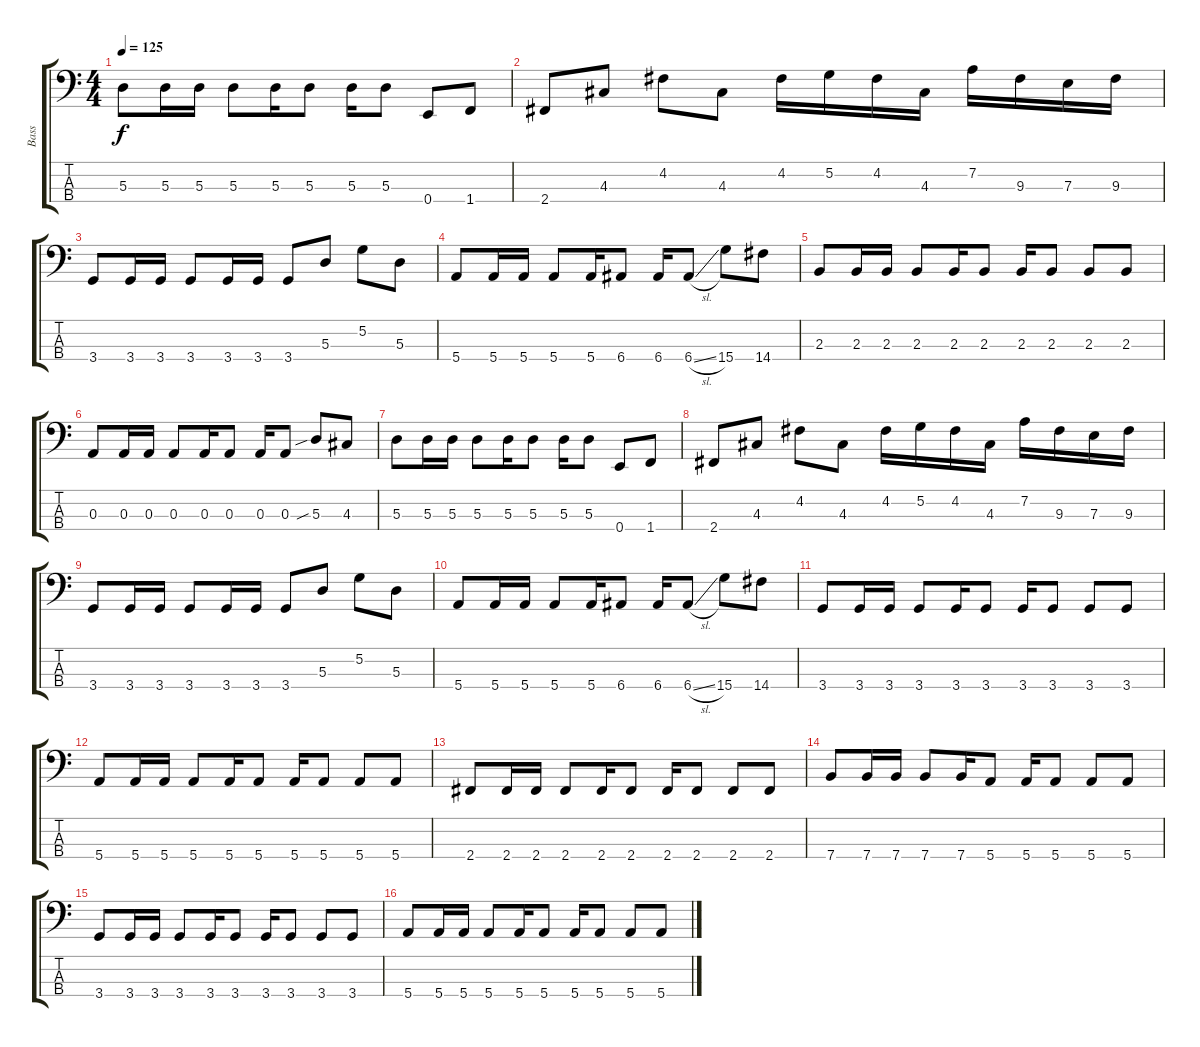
\track ("Bass" "Bass") {instrument electricbassfinger}
\staff {score tabs}
\tuning (G2 D2 A1 E1) {hide}
\ts (4 4)
\tempo 125
\clef f4
\ks c
5.3.8{dy f} 5.3.16 5.3.16 5.3.8 5.3.16 5.3.8 5.3.16 5.3.8 0.4.8 1.4.8 |
2.4.8 4.3.8 4.2.8 4.3.8 4.2.16 5.2.16 4.2.16 4.3.16 7.2.16 9.3.16 7.3.16 9.3.16 |
3.4.8 3.4.16 3.4.16 3.4.8 3.4.16 3.4.16 3.4.8 5.3.8 5.2.8 5.3.8 |
5.4.8 5.4.16 5.4.16 5.4.8 5.4.16 6.4.8 6.4.16 6.4{sl}.8 15.4.8 14.4.8 |
2.3.8 2.3.16 2.3.16 2.3.8 2.3.16 2.3.8 2.3.16 2.3.8 2.3.8 2.3.8 |
0.3.8 0.3.16 0.3.16 0.3.8 0.3.16 0.3.8 0.3.16 0.3.8 5.3{sib}.8 4.3.8 |
5.3.8 5.3.16 5.3.16 5.3.8 5.3.16 5.3.8 5.3.16 5.3.8 0.4.8 1.4.8 |
2.4.8 4.3.8 4.2.8 4.3.8 4.2.16 5.2.16 4.2.16 4.3.16 7.2.16 9.3.16 7.3.16 9.3.16 |
3.4.8 3.4.16 3.4.16 3.4.8 3.4.16 3.4.16 3.4.8 5.3.8 5.2.8 5.3.8 |
5.4.8 5.4.16 5.4.16 5.4.8 5.4.16 6.4.8 6.4.16 6.4{sl}.8 15.4.8 14.4.8 |
3.4.8 3.4.16 3.4.16 3.4.8 3.4.16 3.4.8 3.4.16 3.4.8 3.4.8 3.4.8 |
5.4.8 5.4.16 5.4.16 5.4.8 5.4.16 5.4.8 5.4.16 5.4.8 5.4.8 5.4.8 |
2.4.8 2.4.16 2.4.16 2.4.8 2.4.16 2.4.8 2.4.16 2.4.8 2.4.8 2.4.8 |
7.4.8 7.4.16 7.4.16 7.4.8 7.4.16 5.4.8 5.4.16 5.4.8 5.4.8 5.4.8 |
3.4.8 3.4.16 3.4.16 3.4.8 3.4.16 3.4.8 3.4.16 3.4.8 3.4.8 3.4.8 |
5.4.8 5.4.16 5.4.16 5.4.8 5.4.16 5.4.8 5.4.16 5.4.8 5.4.8 5.4.8
